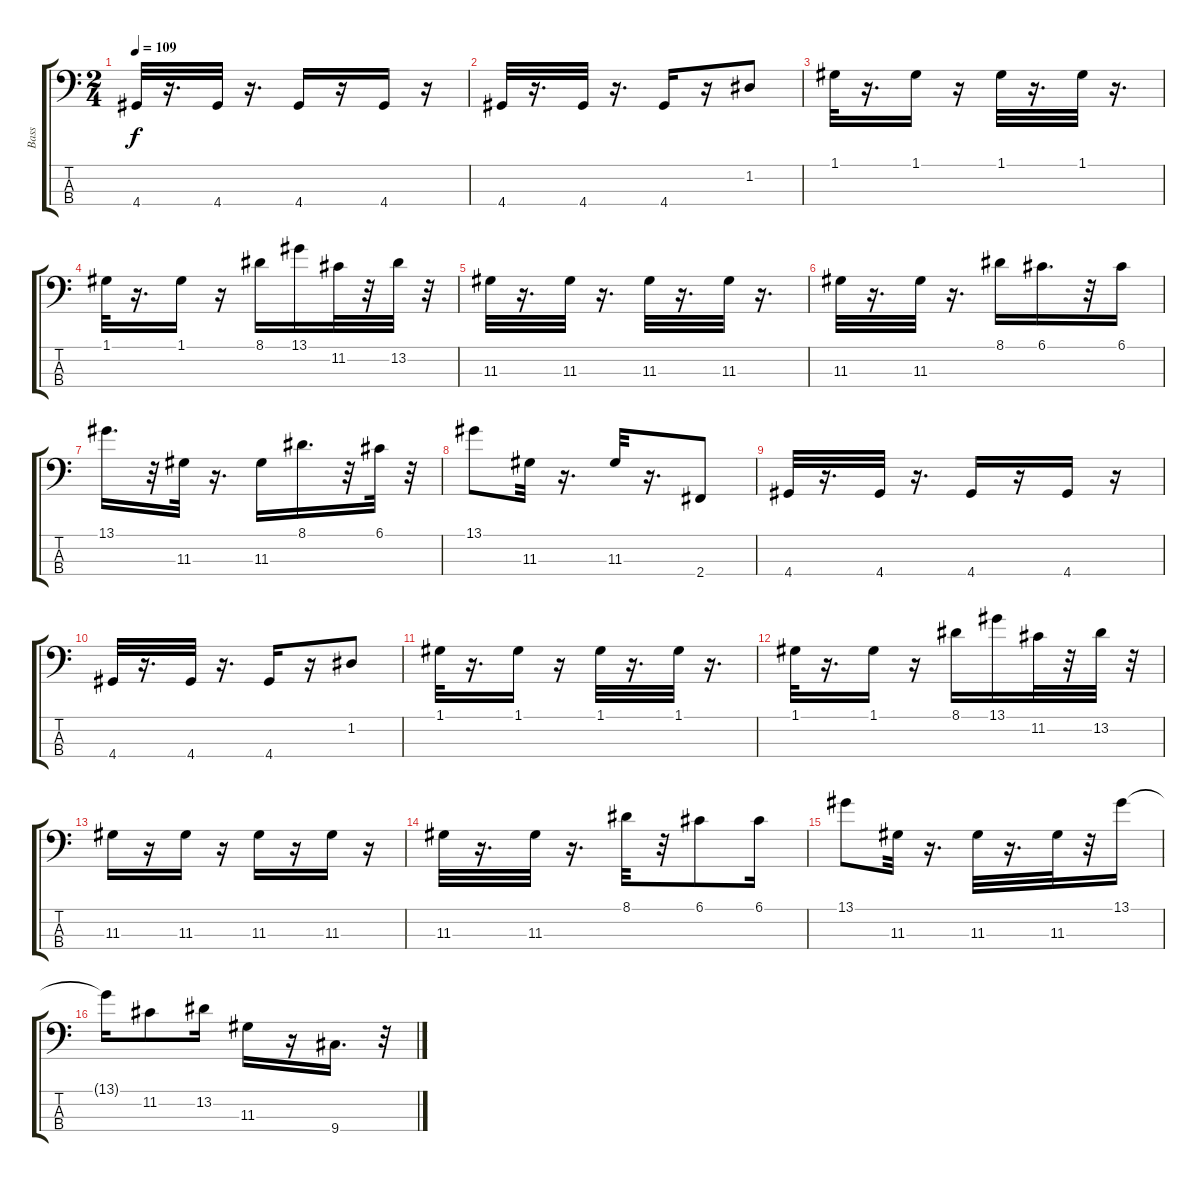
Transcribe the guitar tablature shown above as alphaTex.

\track ("Bass" "Bass") {instrument fretlessbass}
\staff {score tabs}
\tuning (G2 D2 A1 E1) {hide}
\ts (2 4)
\tempo 109
\clef f4
\ks c
4.4.32{dy f} r.16{d} 4.4.32 r.16{d} 4.4.16 r.16 4.4.16 r.16 |
4.4.32 r.16{d} 4.4.32 r.16{d} 4.4.16 r.16 1.2.8 |
1.1.32 r.16{d} 1.1.16 r.16 1.1.32 r.16{d} 1.1.32 r.16{d} |
1.1.32 r.16{d} 1.1.16 r.16 8.1.16 13.1.16 11.2.32 r.32 13.2.32 r.32 |
11.3.32 r.16{d} 11.3.32 r.16{d} 11.3.32 r.16{d} 11.3.32 r.16{d} |
11.3.32 r.16{d} 11.3.32 r.16{d} 8.1.16 6.1.16{d} r.32 6.1.16 |
13.1.16{d} r.32 11.3.32 r.16{d} 11.3.16 8.1.16{d} r.32 6.1.32 r.32 |
13.1.8 11.3.32 r.16{d} 11.3.32 r.16{d} 2.4.8 |
4.4.32 r.16{d} 4.4.32 r.16{d} 4.4.16 r.16 4.4.16 r.16 |
4.4.32 r.16{d} 4.4.32 r.16{d} 4.4.16 r.16 1.2.8 |
1.1.32 r.16{d} 1.1.16 r.16 1.1.32 r.16{d} 1.1.32 r.16{d} |
1.1.32 r.16{d} 1.1.16 r.16 8.1.16 13.1.16 11.2.32 r.32 13.2.32 r.32 |
11.3.16 r.16 11.3.16 r.16 11.3.16 r.16 11.3.16 r.16 |
11.3.32 r.16{d} 11.3.32 r.16{d} 8.1.32 r.32 6.1.8 6.1.16 |
13.1.8 11.3.32 r.16{d} 11.3.32 r.16{d} 11.3.32 r.32 13.1.16 |
13.1{t}.16 11.2.8 13.2.16 11.3.16 r.16 9.4.16{d} r.32
